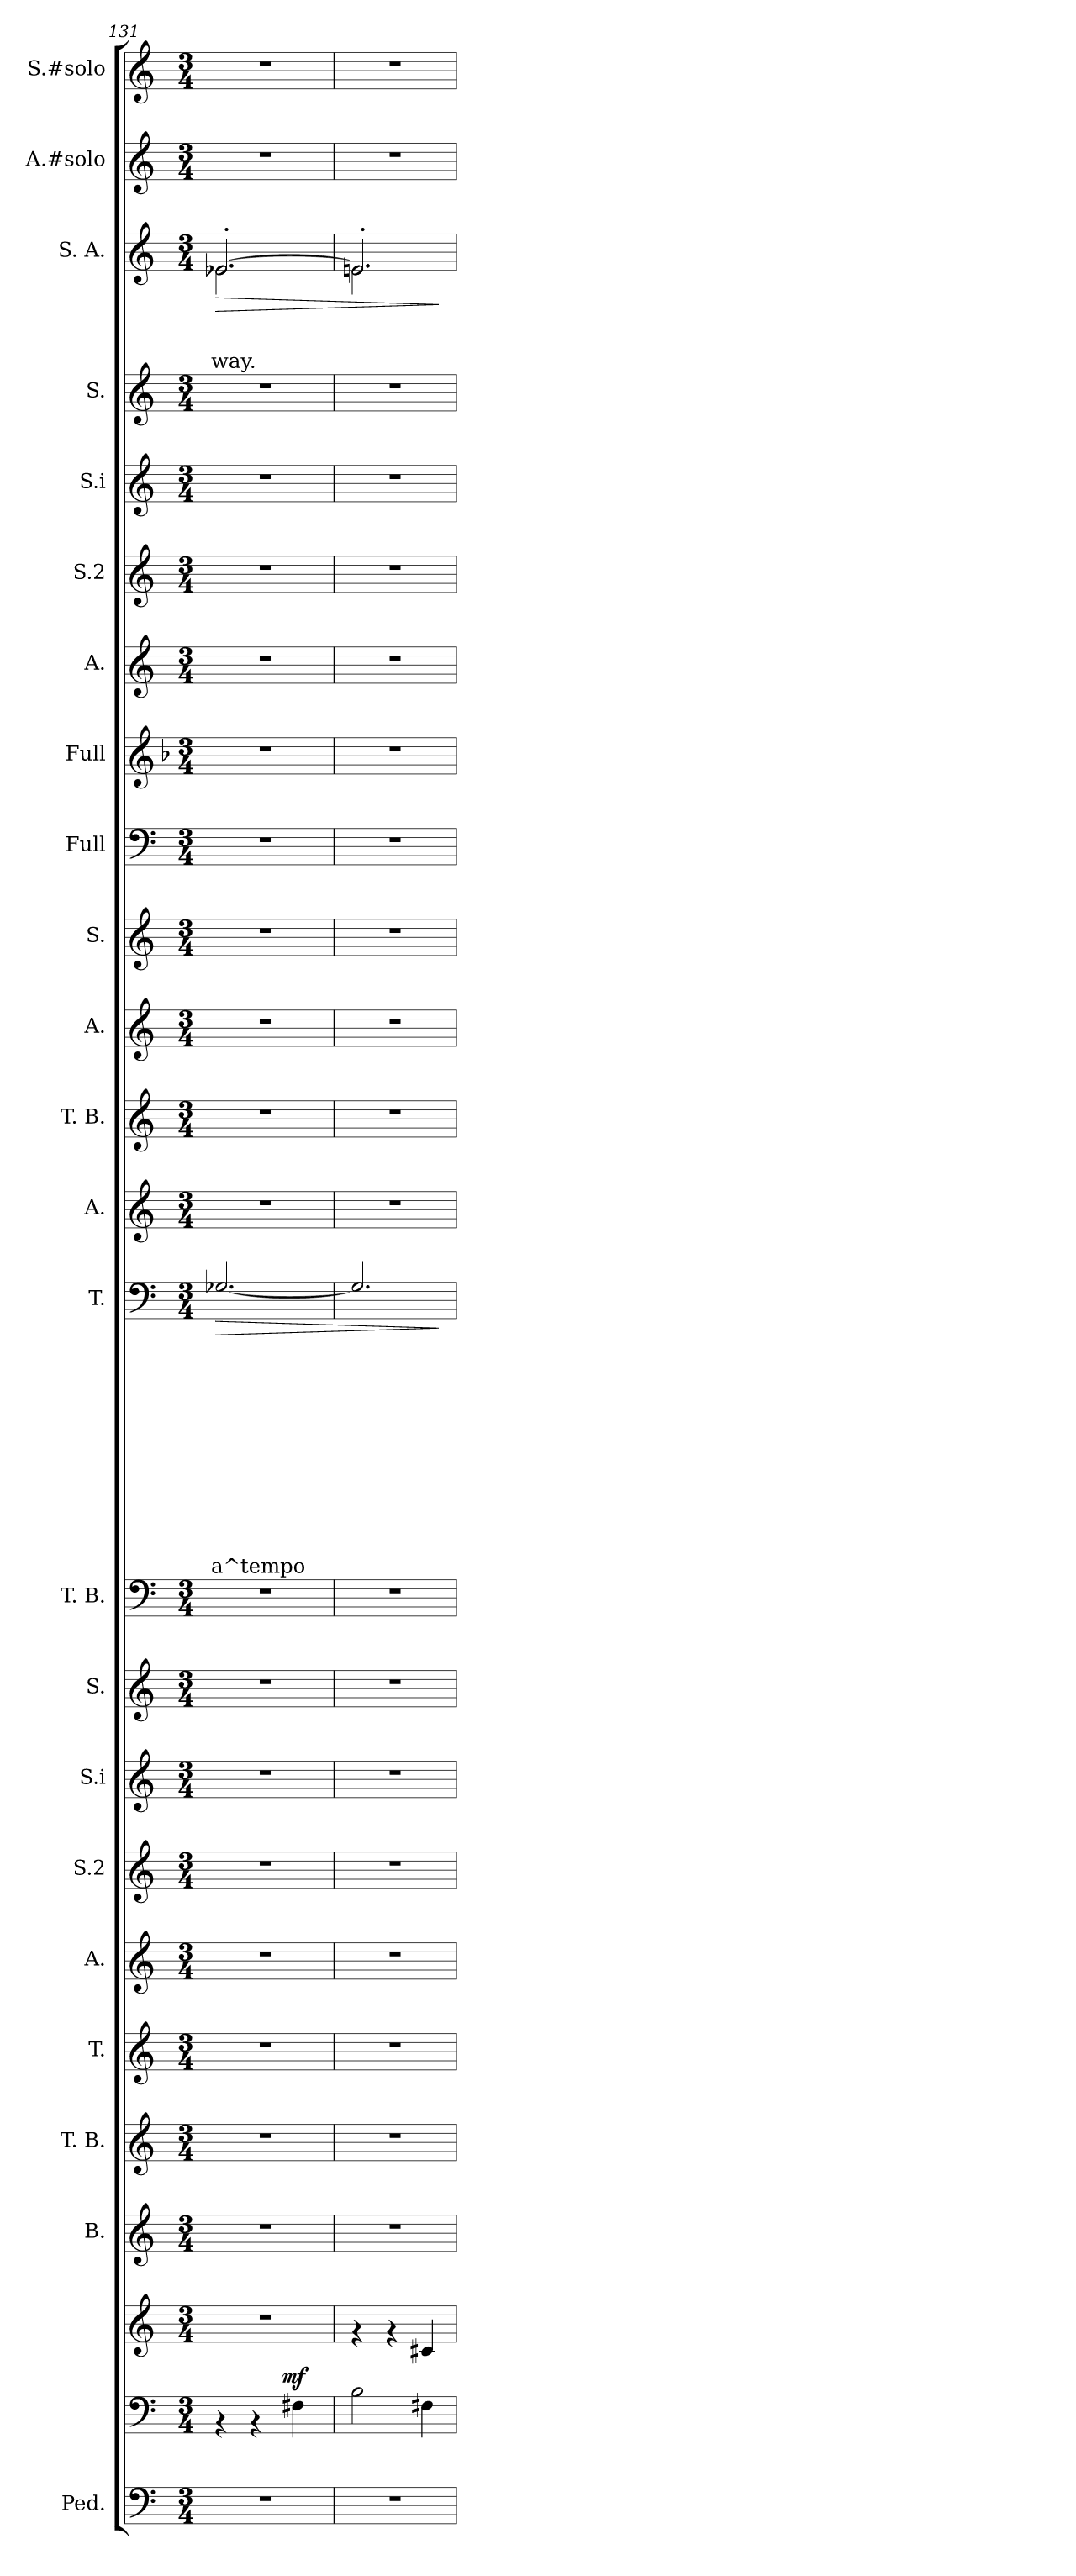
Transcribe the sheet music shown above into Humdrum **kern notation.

**kern	**kern	**dynam	**kern	**kern	**kern	**kern	**kern	**kern	**kern	**kern	**kern	**kern	**text	**text	**text	**text	**text	**text	**text	**text	**text	**text	**text	**text	**dynam	**kern	**kern	**kern	**kern	**kern	**kern	**kern	**kern	**kern	**kern	**kern	**text	**text	**text	**dynam	**kern	**kern
*part25	*part24	*part24	*part23	*part22	*part21	*part20	*part19	*part18	*part17	*part16	*part15	*part14	*part14	*part14	*part14	*part14	*part14	*part14	*part14	*part14	*part14	*part14	*part14	*part14	*part14	*part13	*part12	*part11	*part10	*part9	*part8	*part7	*part6	*part5	*part4	*part3	*part3	*part3	*part3	*part3	*part2	*part1
*staff25	*staff24	*staff24	*staff23	*staff22	*staff21	*staff20	*staff19	*staff18	*staff17	*staff16	*staff15	*staff14	*staff14	*staff14	*staff14	*staff14	*staff14	*staff14	*staff14	*staff14	*staff14	*staff14	*staff14	*staff14	*staff14	*staff13	*staff12	*staff11	*staff10	*staff9	*staff8	*staff7	*staff6	*staff5	*staff4	*staff3	*staff3	*staff3	*staff3	*staff3	*staff2	*staff1
*I"Ped.	*	*	*	*I"B.	*I"T. B.	*I"T.	*I"A.	*I"S.2	*I"S.i	*I"S.	*I"T. B.	*I"T.	*	*	*	*	*	*	*	*	*	*	*	*	*	*I"A.	*I"T. B.	*I"A.	*I"S.	*I"Full	*I"Full	*I"A.	*I"S.2	*I"S.i	*I"S.	*I"S. A.	*	*	*	*	*I"A.#solo	*I"S.#solo
*I'Ped.	*	*	*	*	*I'T. B.	*I'T.	*I'A.	*I'S.2	*I'S.i	*I'S.	*I'T. B.	*I'T.	*	*	*	*	*	*	*	*	*	*	*	*	*	*	*I'T. B.	*I'A.	*I'S.	*	*	*I'A.	*I'S.2	*I'S.i	*I'S.	*I'S. A.	*	*	*	*	*I'A.#solo	*I'S.#solo
*clefF4	*clefF4	*	*clefG2	*clefG2	*clefG2	*clefG2	*clefG2	*clefG2	*clefG2	*clefG2	*clefF4	*clefF4	*	*	*	*	*	*	*	*	*	*	*	*	*	*clefG2	*clefG2	*clefG2	*clefG2	*clefF4	*clefG2	*clefG2	*clefG2	*clefG2	*clefG2	*clefG2	*	*	*	*	*clefG2	*clefG2
*	*	*	*	*	*	*	*	*	*	*	*	*	*	*	*	*	*	*	*	*	*	*	*	*	*	*	*	*	*	*	*ITrd3c5	*	*	*	*	*	*	*	*	*	*	*
*k[]	*k[]	*	*k[]	*k[]	*k[]	*k[]	*k[]	*k[]	*k[]	*k[]	*k[]	*k[]	*	*	*	*	*	*	*	*	*	*	*	*	*	*k[]	*k[]	*k[]	*k[]	*k[]	*k[]	*k[]	*k[]	*k[]	*k[]	*k[]	*	*	*	*	*k[]	*k[]
*C:	*C:	*	*C:	*C:	*C:	*C:	*C:	*C:	*C:	*C:	*C:	*C:	*	*	*	*	*	*	*	*	*	*	*	*	*	*C:	*C:	*C:	*C:	*C:	*C:	*C:	*C:	*C:	*C:	*C:	*	*	*	*	*C:	*C:
*M3/4	*M3/4	*	*M3/4	*M3/4	*M3/4	*M3/4	*M3/4	*M3/4	*M3/4	*M3/4	*M3/4	*M3/4	*	*	*	*	*	*	*	*	*	*	*	*	*	*M3/4	*M3/4	*M3/4	*M3/4	*M3/4	*M3/4	*M3/4	*M3/4	*M3/4	*M3/4	*M3/4	*	*	*	*	*M3/4	*M3/4
=131	=131	=131	=131	=131	=131	=131	=131	=131	=131	=131	=131	=131	=131	=131	=131	=131	=131	=131	=131	=131	=131	=131	=131	=131	=131	=131	=131	=131	=131	=131	=131	=131	=131	=131	=131	=131	=131	=131	=131	=131	=131	=131
!	!	!	!	!	!	!	!	!	!	!	!	!	!	!	!	!	!	!	!	!	!	!	!	!LO:LY:b	!LO:HP:b	!	!	!	!	!	!	!	!	!	!	!	!	!	!LO:LY:b	!LO:HP:b	!	!
*	*^	*	*	*	*	*	*	*	*	*	*	*	*	*	*	*	*	*	*	*	*	*	*	*	*	*	*	*	*	*	*	*	*	*	*	*^	*	*	*	*	*	*
2.r	4rAA	4...ryy	.	2.r	2.r	2.r	2.r	2.r	2.r	2.r	2.r	2.r	[>2.G-X/	.	.	.	.	.	.	.	.	.	.	.	a^tempo	>	2.r	2.r	2.r	2.r	2.r	2.r	2.r	2.r	2.r	2.r	[>2.e-X'>/	2.e-\	.	.	-way.	>	2.r	2.r
.	4rAA	.	.	.	.	.	.	.	.	.	.	.	.	.	.	.	.	.	.	.	.	.	.	.	.	.	.	.	.	.	.	.	.	.	.	.	.	.	.	.	.	.	.	.
!	!	!	!LO:DY:a	!	!	!	!	!	!	!	!	!	!	!	!	!	!	!	!	!	!	!	!	!	!	!	!	!	!	!	!	!	!	!	!	!	!	!	!	!	!	!	!	!
.	.	4ryy	mf	.	.	.	.	.	.	.	.	.	.	.	.	.	.	.	.	.	.	.	.	.	.	.	.	.	.	.	.	.	.	.	.	.	.	.	.	.	.	.	.	.
.	4F#X\	.	.	.	.	.	.	.	.	.	.	.	.	.	.	.	.	.	.	.	.	.	.	.	.	.	.	.	.	.	.	.	.	.	.	.	.	.	.	.	.	.	.	.
.	.	32ryy	.	.	.	.	.	.	.	.	.	.	.	.	.	.	.	.	.	.	.	.	.	.	.	.	.	.	.	.	.	.	.	.	.	.	.	.	.	.	.	.	.	.
*	*v	*v	*	*	*	*	*	*	*	*	*	*	*	*	*	*	*	*	*	*	*	*	*	*	*	*	*	*	*	*	*	*	*	*	*	*	*	*	*	*	*	*	*	*
=132	=132	=132	=132	=132	=132	=132	=132	=132	=132	=132	=132	=132	=132	=132	=132	=132	=132	=132	=132	=132	=132	=132	=132	=132	=132	=132	=132	=132	=132	=132	=132	=132	=132	=132	=132	=132	=132	=132	=132	=132	=132	=132	=132
2.r	2B\	.	4rf	2.r	2.r	2.r	2.r	2.r	2.r	2.r	2.r	2.G-/]	.	.	.	.	.	.	.	.	.	.	.	.	.	2.r	2.r	2.r	2.r	2.r	2.r	2.r	2.r	2.r	2.r	2.e-'>/]	2.en\	.	.	.	.	2.r	2.r
.	.	.	4rf	.	.	.	.	.	.	.	.	.	.	.	.	.	.	.	.	.	.	.	.	.	.	.	.	.	.	.	.	.	.	.	.	.	.	.	.	.	.	.	.
.	4F#X\	.	4c#X/	.	.	.	.	.	.	.	.	.	.	.	.	.	.	.	.	.	.	.	.	.	.	.	.	.	.	.	.	.	.	.	.	.	.	.	.	.	.	.	.
*	*	*	*	*	*	*	*	*	*	*	*	*	*	*	*	*	*	*	*	*	*	*	*	*	*	*	*	*	*	*	*	*	*	*	*	*v	*v	*	*	*	*	*	*
.	.	.	.	.	.	.	.	.	.	.	.	.	.	.	.	.	.	.	.	.	.	.	.	.	]	.	.	.	.	.	.	.	.	.	.	.	.	.	.	]	.	.
=	=	=	=	=	=	=	=	=	=	=	=	=	=	=	=	=	=	=	=	=	=	=	=	=	=	=	=	=	=	=	=	=	=	=	=	=	=	=	=	=	=	=
*-	*-	*-	*-	*-	*-	*-	*-	*-	*-	*-	*-	*-	*-	*-	*-	*-	*-	*-	*-	*-	*-	*-	*-	*-	*-	*-	*-	*-	*-	*-	*-	*-	*-	*-	*-	*-	*-	*-	*-	*-	*-	*-
